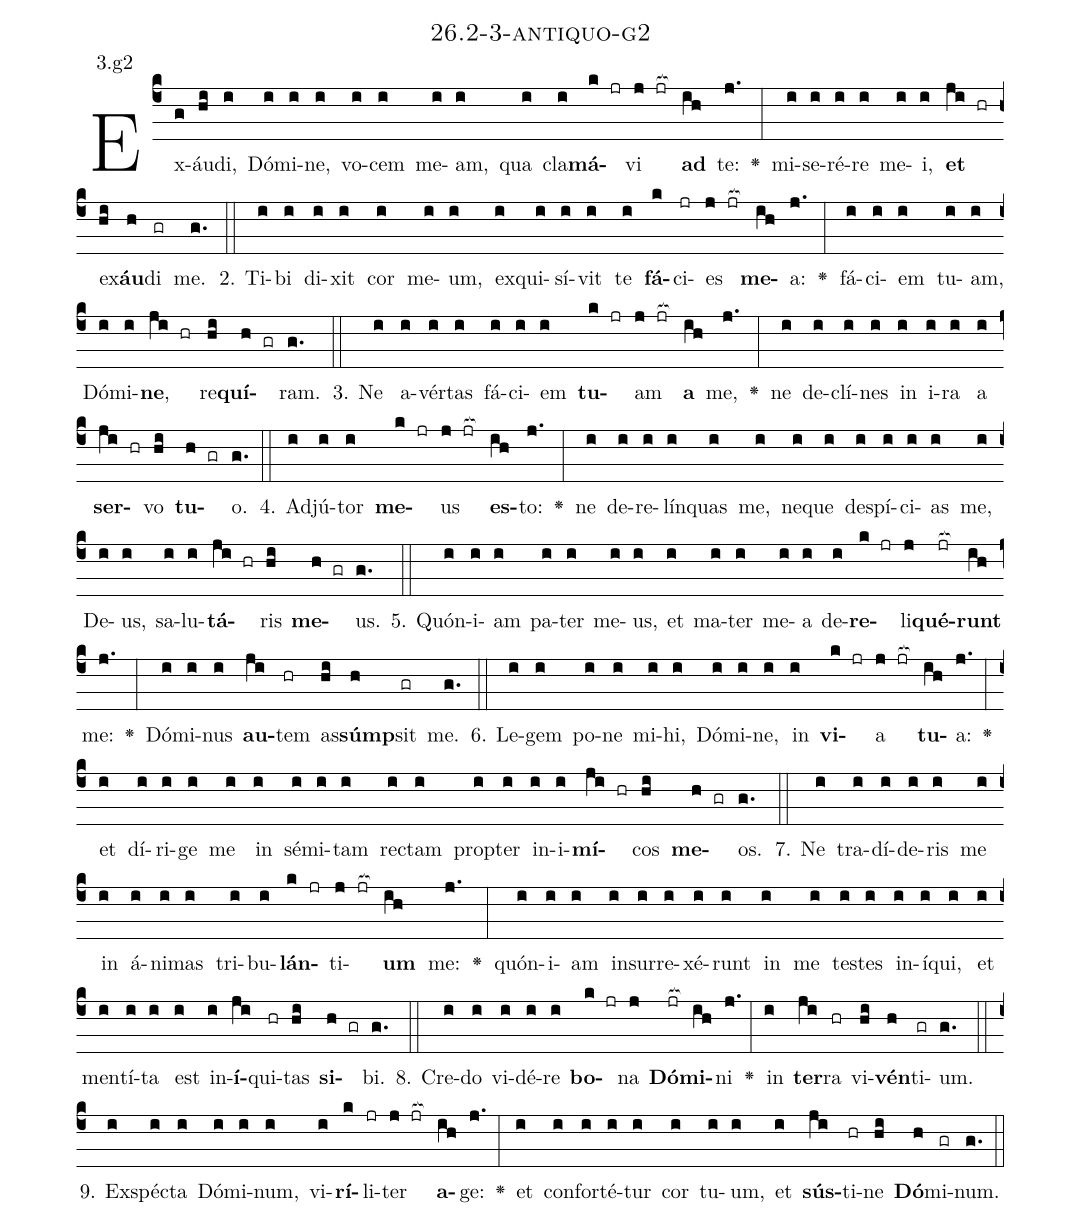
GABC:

name: 26.2-3-antiquo-g2;
annotation: 3.g2;
%%
(c4)Ex(g)áu(hi)di,(i) Dó(i)mi(i)ne,(i) vo(i)cem(i) me(i)am,(i) qua(i) cla(i)<b>má</b>(k jr)vi(j jr[ocb:1{]) <b>ad</b>(ih[ocb:0}]) te:(j.) <v>\greheightstar</v>(:) mi(i)se(i)ré(i)re(i) me(i)i,(i) <b>et</b>(ji hr) ex(hi)<b>áu</b>(h)di(gr) me.(g.) (::)
2. Ti(i)bi(i) di(i)xit(i) cor(i) me(i)um,(i) ex(i)qui(i)sí(i)vit(i) te(i) <b>fá</b>(k)ci(jr)es(j jr[ocb:1{]) <b>me</b>(ih[ocb:0}])a:(j.) <v>\greheightstar</v>(:) fá(i)ci(i)em(i) tu(i)am,(i) Dó(i)mi(i)<b>ne</b>,(ji hr) re(hi)<b>quí</b>(h gr)ram.(g.) (::)
3. Ne(i) a(i)vér(i)tas(i) fá(i)ci(i)em(i) <b>tu</b>(k jr)am(j jr[ocb:1{]) <b>a</b>(ih[ocb:0}]) me,(j.) <v>\greheightstar</v>(:) ne(i) de(i)clí(i)nes(i) in(i) i(i)ra(i) a(i) <b>ser</b>(ji hr)vo(hi) <b>tu</b>(h gr)o.(g.) (::)
4. Ad(i)jú(i)tor(i) <b>me</b>(k jr)us(j jr[ocb:1{]) <b>es</b>(ih[ocb:0}])to:(j.) <v>\greheightstar</v>(:) ne(i) de(i)re(i)lín(i)quas(i) me,(i) ne(i)que(i) de(i)spí(i)ci(i)as(i) me,(i) De(i)us,(i) sa(i)lu(i)<b>tá</b>(ji hr)ris(hi) <b>me</b>(h gr)us.(g.) (::)
5. Quón(i)i(i)am(i) pa(i)ter(i) me(i)us,(i) et(i) ma(i)ter(i) me(i)a(i) de(i)<b>re</b>(k jr)li(j)<b>qué</b>(jr[ocb:1{])<b>runt</b>(ih[ocb:0}]) me:(j.) <v>\greheightstar</v>(:) Dó(i)mi(i)nus(i) <b>au</b>(ji)tem(hr) as(hi)<b>súmp</b>(h)sit(gr) me.(g.) (::)
6. Le(i)gem(i) po(i)ne(i) mi(i)hi,(i) Dó(i)mi(i)ne,(i) in(i) <b>vi</b>(k jr)a(j jr[ocb:1{]) <b>tu</b>(ih[ocb:0}])a:(j.) <v>\greheightstar</v>(:) et(i) dí(i)ri(i)ge(i) me(i) in(i) sé(i)mi(i)tam(i) rec(i)tam(i) prop(i)ter(i) in(i)i(i)<b>mí</b>(ji hr)cos(hi) <b>me</b>(h gr)os.(g.) (::)
7. Ne(i) tra(i)dí(i)de(i)ris(i) me(i) in(i) á(i)ni(i)mas(i) tri(i)bu(i)<b>lán</b>(k jr)ti(j jr[ocb:1{])<b>um</b>(ih[ocb:0}]) me:(j.) <v>\greheightstar</v>(:) quón(i)i(i)am(i) in(i)sur(i)re(i)xé(i)runt(i) in(i) me(i) tes(i)tes(i) in(i)í(i)qui,(i) et(i) men(i)tí(i)ta(i) est(i) in(i)<b>í</b>(ji)qui(hr)tas(hi) <b>si</b>(h gr)bi.(g.) (::)
8. Cre(i)do(i) vi(i)dé(i)re(i) <b>bo</b>(k jr)na(j) <b>Dó</b>(jr[ocb:1{])<b>mi</b>(ih[ocb:0}])ni(j.) <v>\greheightstar</v>(:) in(i) <b>ter</b>(ji)ra(hr) vi(hi)<b>vén</b>(h)ti(gr)um.(g.) (::)
9. Ex(i)spéc(i)ta(i) Dó(i)mi(i)num,(i) vi(i)<b>rí</b>(k)li(jr)ter(j jr[ocb:1{]) <b>a</b>(ih[ocb:0}])ge:(j.) <v>\greheightstar</v>(:) et(i) con(i)for(i)té(i)tur(i) cor(i) tu(i)um,(i) et(i) <b>sús</b>(ji)ti(hr)ne(hi) <b>Dó</b>(h)mi(gr)num.(g.) (::)
